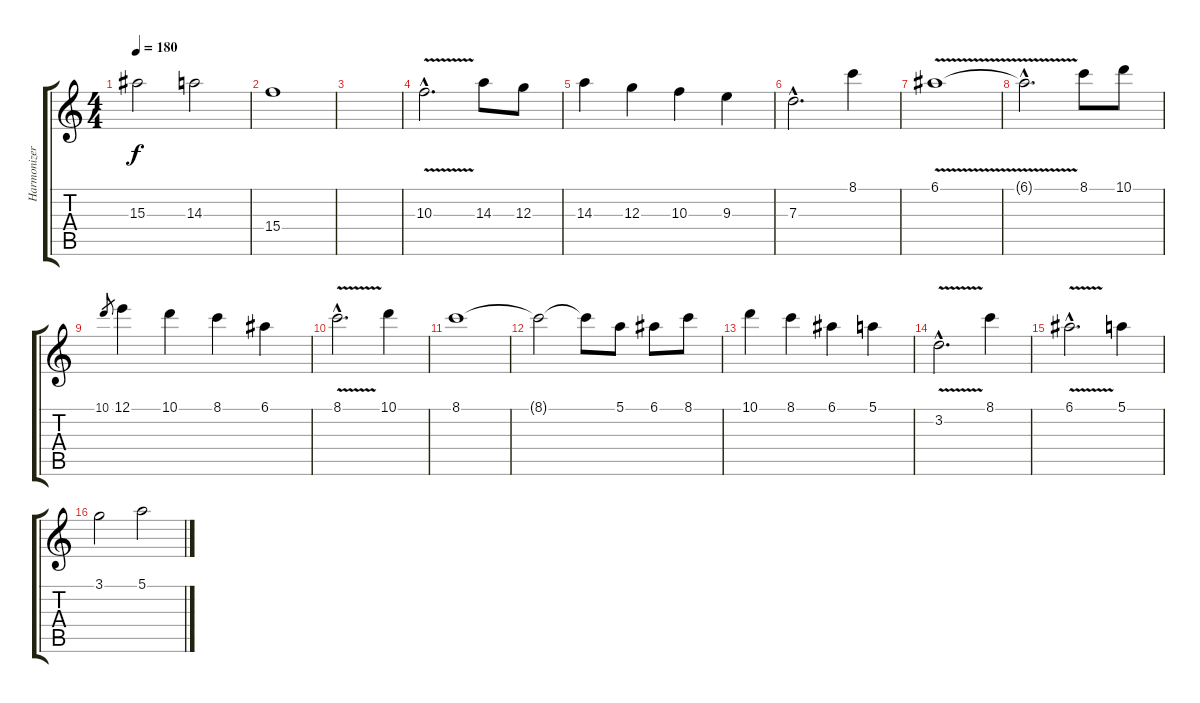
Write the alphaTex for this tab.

\track ("Harmonizer for LG" "Harmonizer") {instrument distortionguitar}
\staff {score tabs}
\tuning (E4 B3 G3 D3 A2 E2) {hide}
\ts (4 4)
\tempo 180
\clef g2
\ks c
15.3.2{dy f} 14.3.2 |
15.4.1 |
|
10.3{v hac}.2{d} 14.3.8 12.3.8 |
14.3.4 12.3.4 10.3.4 9.3.4 |
7.3{hac}.2{d} 8.1.4 |
6.1{v}.1 |
6.1{hac t}.2{d} 8.1.8 10.1.8 |
10.1.8{gr} 12.1.4 10.1.4 8.1.4 6.1.4 |
8.1{v hac}.2{d} 10.1.4 |
8.1.1 |
8.1{t}.2 8.1{t}.8 5.1.8 6.1.8 8.1.8 |
10.1.4 8.1.4 6.1.4 5.1.4 |
3.2{v hac}.2{d} 8.1.4 |
6.1{v hac}.2{d} 5.1.4 |
3.1.2 5.1.2
